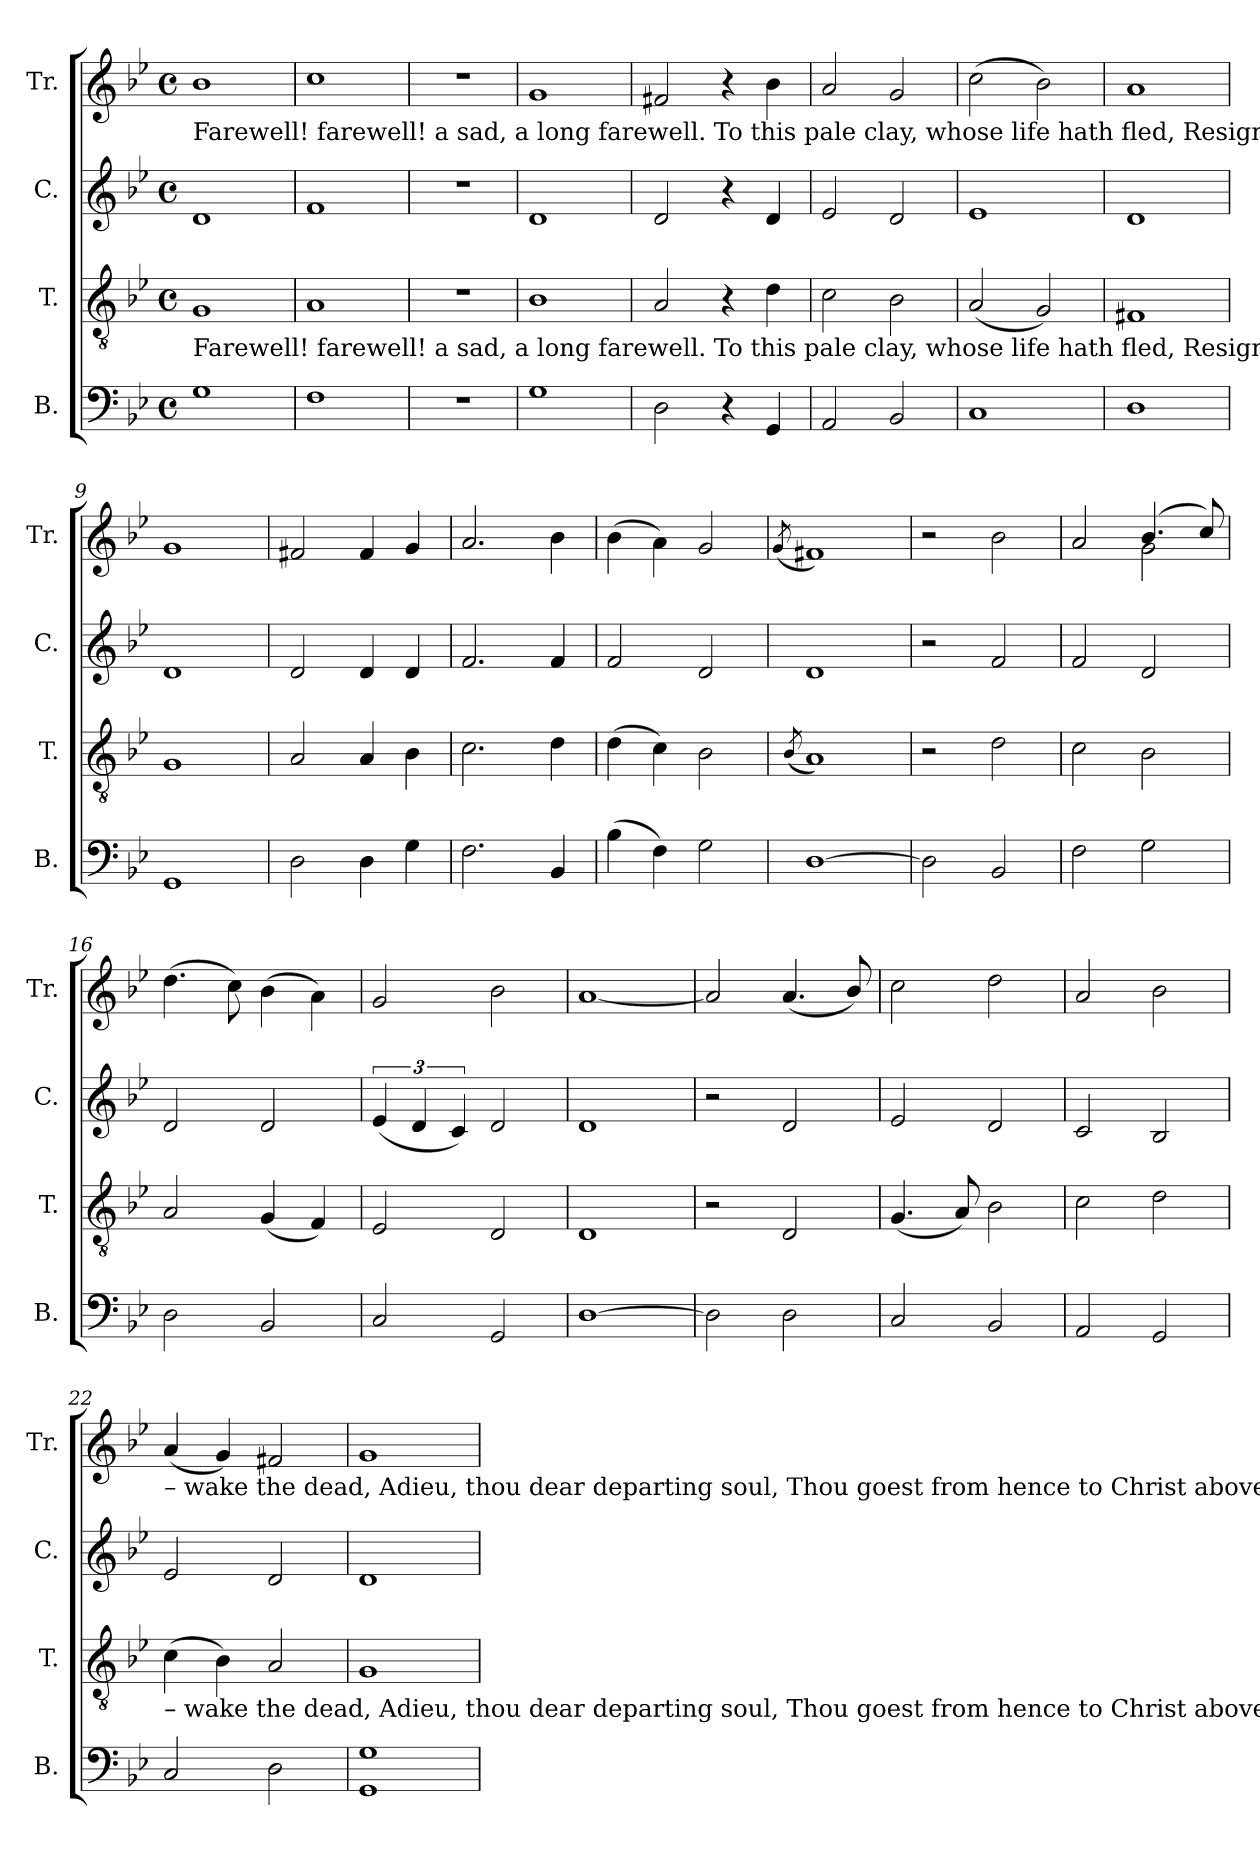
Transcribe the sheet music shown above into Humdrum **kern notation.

**kern	**kern	**kern	**kern
*part4	*part3	*part2	*part1
*staff4	*staff3	*staff2	*staff1
*I"B.	*I"T.	*I"C.	*I"Tr.
*I'B.	*I'T.	*I'C.	*I'Tr.
*clefF4	*clefGv2	*clefG2	*clefG2
*k[b-e-]	*k[b-e-]	*k[b-e-]	*k[b-e-]
*M4/4	*M4/4	*M4/4	*M4/4
*met(c)	*met(c)	*met(c)	*met(c)
*MM110	*MM110	*MM110	*MM110
=1	=1	=1	=1
!	!	!	!LO:TX:b:t=Farewell!       farewell!     a   sad,    a    long   farewell.  To  this pale clay, whose life hath fled,    Resign  it           back   to       kind – red   dust,      Till      the   last  trump  a –
!	!LO:TX:b:t=Farewell!       farewell!     a   sad,    a    long   farewell.  To  this pale clay, whose life hath fled,    Resign  it           back   to       kind – red   dust,      Till      the   last  trump  a –	!	!
1G!	1G!	1d!	1b-!
=2	=2	=2	=2
1F!	1A!	1f!	1cc!
=3	=3	=3	=3
1r	1r	1r	1r
=4	=4	=4	=4
1G!	1B-!	1d!	1g!
=5	=5	=5	=5
2D!\	2A!/	2d!/	2f#X!/
4r	4r	4r	4r
4GG!/	4d!\	4d!/	4b-!\
=6	=6	=6	=6
2AA!/	2c!\	2e-!/	2a!/
2BB-!/	2B-!\	2d!/	2g!/
=7	=7	=7	=7
1C!	(<2A!/	1e-!	(>2cc!\
.	2G!/)	.	2b-!\)
=8	=8	=8	=8
1D!	1F#X!	1d!	1a!
=9	=9	=9	=9
1GG!	1G!	1d!	1g!
=10	=10	=10	=10
2D!\	2A!/	2d!/	2f#X!/
4D!\	4A!/	4d!/	4f#!/
4G!\	4B-!\	4d!/	4g!/
=11	=11	=11	=11
2.F!\	2.c!\	2.f!/	2.a!/
4BB-!/	4d!\	4f!/	4b-!\
=12	=12	=12	=12
(>4B-!\	(>4d!\	2f!/	(>4b-!\
4F!\)	4c!\)	.	4a!\)
2G!\	2B-!\	2d!/	2g!/
=13	=13	=13	=13
.	(<8qB-!/	.	(<8qg/
[1D!	1A!)	1d!	1f#X!)
=14	=14	=14	=14
2D!\]	2r	2r	2r
2BB-!/	2d!\	2f!/	2b-!\
=15	=15	=15	=15
*	*	*	*^
2F!\	2c!\	2f!/	2a!/	2ryy
2G!\	2B-!\	2d!/	(>4.b-!/	2g!\
.	.	.	8cc!/)	.
*	*	*	*v	*v
=16	=16	=16	=16
2D!\	2A!/	2d!/	(>4.dd!\
.	.	.	8cc!\)
2BB-!/	(<4G!/	2d!/	(>4b-!\
.	4F!/)	.	4a!\)
=17	=17	=17	=17
2C!/	2E-!/	(<6e-!/	2g!/
.	.	6d!/	.
.	.	6c!/)	.
2GG!/	2D!/	2d!/	2b-!\
=18	=18	=18	=18
[1D!	1D!	1d!	[1a!
=19	=19	=19	=19
2D!\]	2r	2r	2a!/]
2D!\	2D!/	2d!/	(<4.a!/
.	.	.	8b-!/)
=20	=20	=20	=20
2C!/	(<4.G!/	2e-!/	2cc!\
.	8A!/)	.	.
2BB-!/	2B-!\	2d!/	2dd!\
=21	=21	=21	=21
2AA!/	2c!\	2c!/	2a!/
2GG!/	2d!\	2B-!/	2b-!\
!!LO:LB:g=z
=22	=22	=22	=22
!	!	!	!LO:TX:b:t=– wake the dead,   Adieu, thou dear departing soul, Thou goest from hence to Christ above;  There to partake of end – less    bliss,    and  celebrate  redeeming  love.     We
!	!LO:TX:b:t=– wake the dead,   Adieu, thou dear departing soul, Thou goest from hence to Christ above;  There to partake of end – less    bliss,    and  celebrate  redeeming  love.     We	!	!
2C!/	(>4c!\	2e-!/	(<4a!/
.	4B-!\)	.	4g!/)
2D!\	2A!/	2d!/	2f#X!/
=23	=23	=23	=23
1GG! 1G!	1G!	1d!	1g!
=	=	=	=
*-	*-	*-	*-
